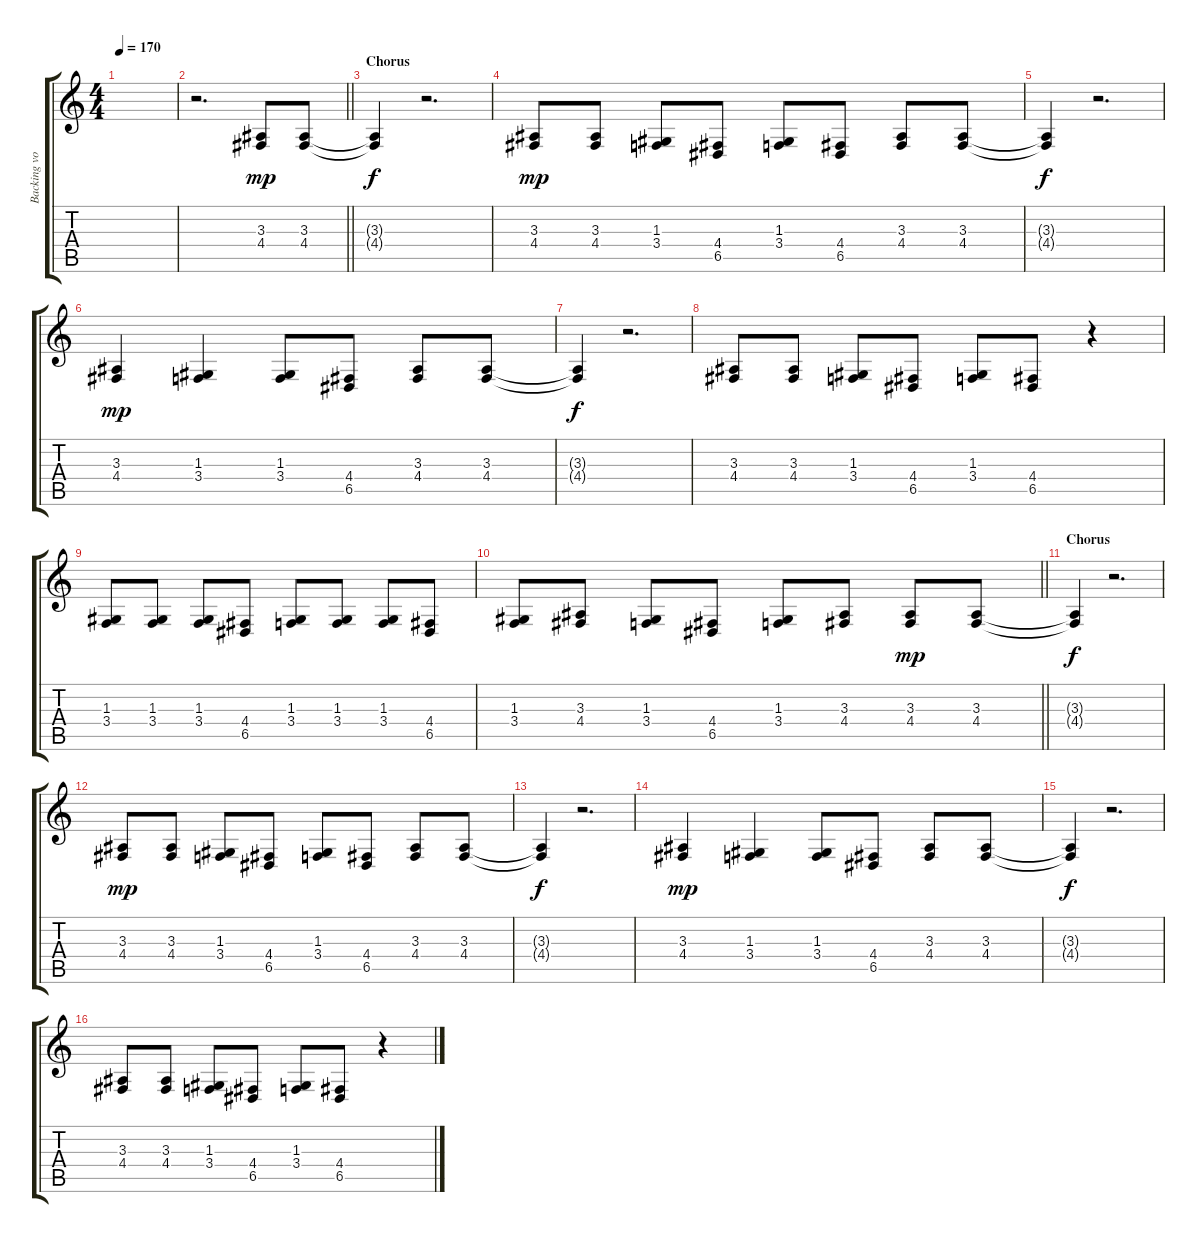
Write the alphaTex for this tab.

\track ("Backing vocals" "Backing vo") {instrument trumpet}
\staff {score tabs}
\tuning (E4 B3 G3 D3 A2 E2) {hide}
\ts (4 4)
\tempo 170
\clef g2
\ks c
|
\barLineRight lightlight
r.2{d} (3.3 4.4).8{dy mp} (3.3 4.4).8 |
\section ("" "Chorus")
(3.3{t} 4.4{t}).4{dy f} r.2{d} |
(3.3 4.4).8{dy mp} (3.3 4.4).8 (1.3 3.4).8 (4.4 6.5).8 (1.3 3.4).8 (4.4 6.5).8 (3.3 4.4).8 (3.3 4.4).8 |
(3.3{t} 4.4{t}).4{dy f} r.2{d} |
(3.3 4.4).4{dy mp} (1.3 3.4).4 (1.3 3.4).8 (4.4 6.5).8 (3.3 4.4).8 (3.3 4.4).8 |
(3.3{t} 4.4{t}).4{dy f} r.2{d} |
(3.3 4.4).8 (3.3 4.4).8 (1.3 3.4).8 (4.4 6.5).8 (1.3 3.4).8 (4.4 6.5).8 r.4 |
(1.3 3.4).8 (1.3 3.4).8 (1.3 3.4).8 (4.4 6.5).8 (1.3 3.4).8 (1.3 3.4).8 (1.3 3.4).8 (4.4 6.5).8 |
\barLineRight lightlight
(1.3 3.4).8 (3.3 4.4).8 (1.3 3.4).8 (4.4 6.5).8 (1.3 3.4).8 (3.3 4.4).8 (3.3 4.4).8{dy mp} (3.3 4.4).8 |
\section ("" "Chorus")
(3.3{t} 4.4{t}).4{dy f} r.2{d} |
(3.3 4.4).8{dy mp} (3.3 4.4).8 (1.3 3.4).8 (4.4 6.5).8 (1.3 3.4).8 (4.4 6.5).8 (3.3 4.4).8 (3.3 4.4).8 |
(3.3{t} 4.4{t}).4{dy f} r.2{d} |
(3.3 4.4).4{dy mp} (1.3 3.4).4 (1.3 3.4).8 (4.4 6.5).8 (3.3 4.4).8 (3.3 4.4).8 |
(3.3{t} 4.4{t}).4{dy f} r.2{d} |
(3.3 4.4).8 (3.3 4.4).8 (1.3 3.4).8 (4.4 6.5).8 (1.3 3.4).8 (4.4 6.5).8 r.4
